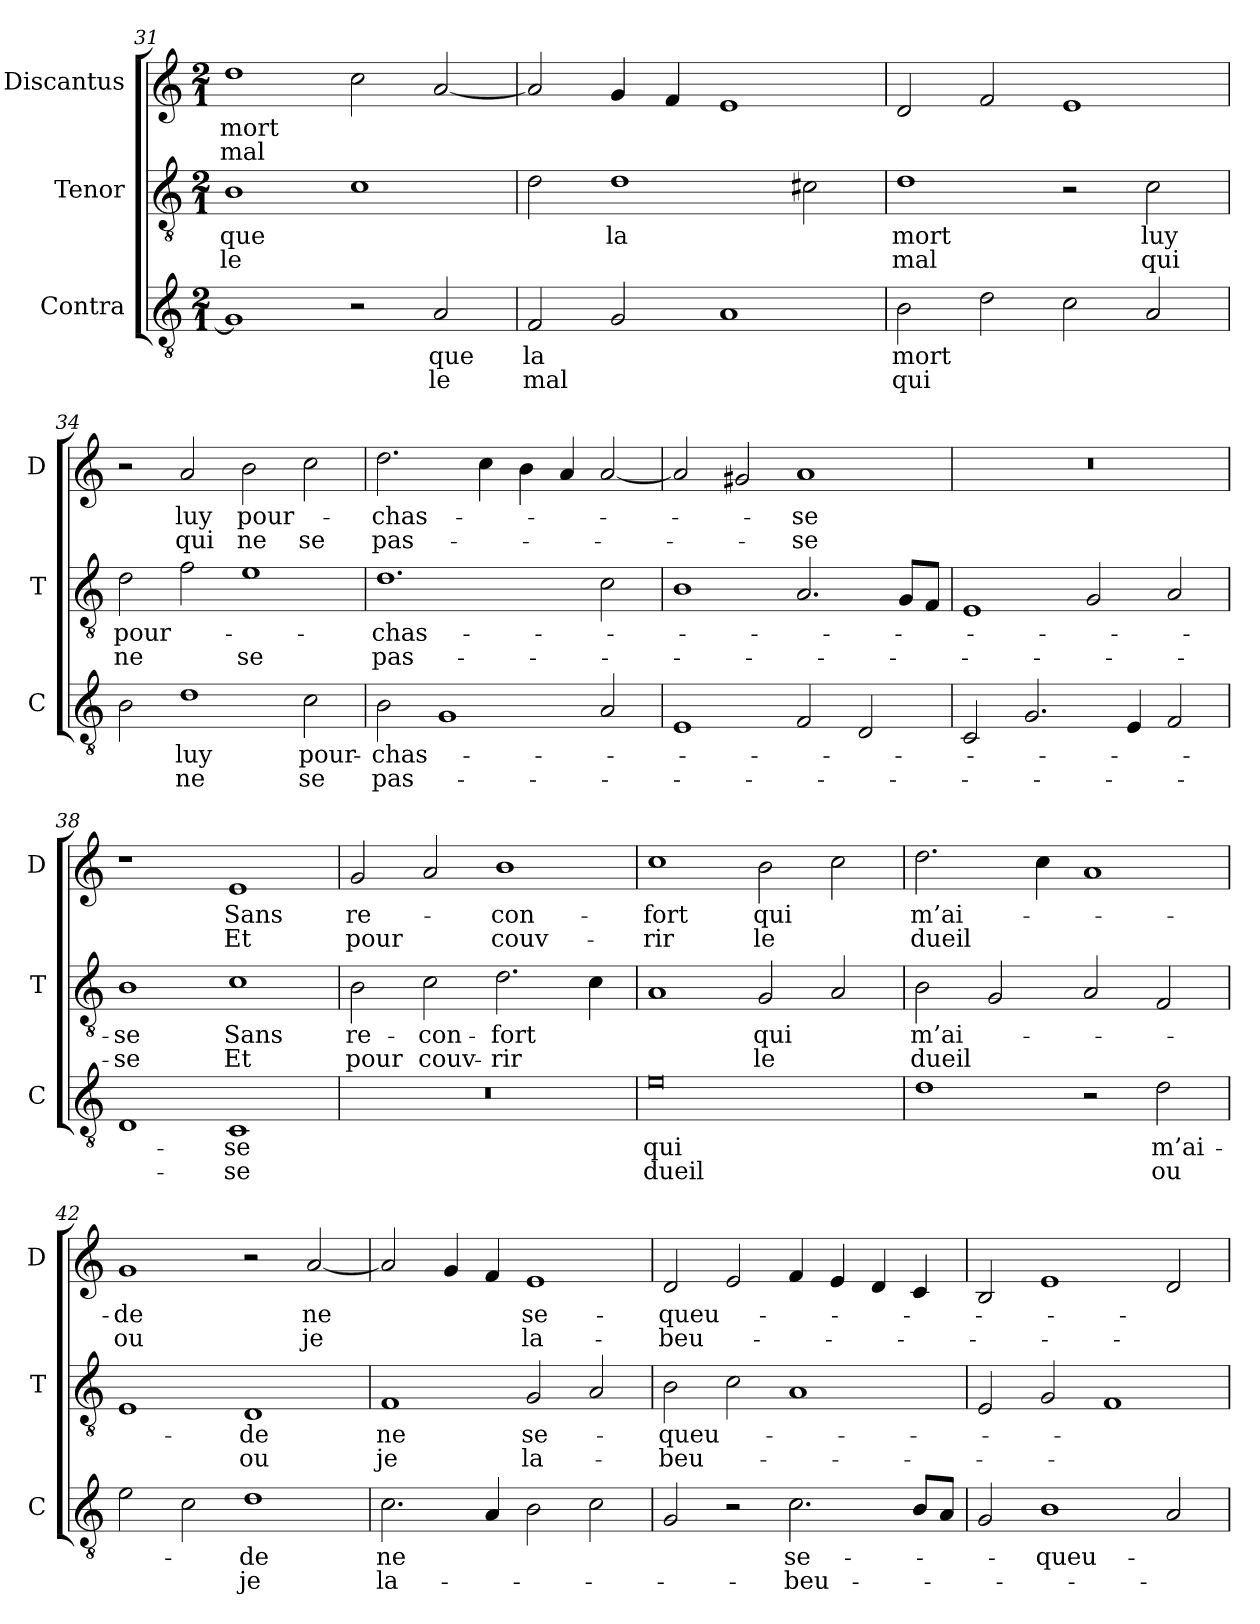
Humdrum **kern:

**kern	**text	**text	**kern	**text	**text	**kern	**text	**text
*part3	*part3	*part3	*part2	*part2	*part2	*part1	*part1	*part1
*staff3	*staff3	*staff3	*staff2	*staff2	*staff2	*staff1	*staff1	*staff1
*I"Contra	*	*	*I"Tenor	*	*	*I"Discantus	*	*
*I'C	*	*	*I'T	*	*	*I'D	*	*
*clefGv2	*	*	*clefGv2	*	*	*clefG2	*	*
*k[]	*	*	*k[]	*	*	*k[]	*	*
*M2/1	*	*	*M2/1	*	*	*M2/1	*	*
=31	=31	=31	=31	=31	=31	=31	=31	=31
1G]	.	.	1B	que	le	1dd	mort	mal
2r	.	.	1c	.	.	2cc\	.	.
2A/	que	le	.	.	.	[2a/	.	.
=32	=32	=32	=32	=32	=32	=32	=32	=32
2F/	la	mal	2d\	.	.	2a/]	.	.
2G/	.	.	1d	la	.	4g/	.	.
.	.	.	.	.	.	4f/	.	.
1A	.	.	.	.	.	1e	.	.
.	.	.	2c#X\	.	.	.	.	.
=33	=33	=33	=33	=33	=33	=33	=33	=33
2B\	mort	qui	1d	mort	mal	2d/	.	.
2d\	.	.	.	.	.	2f/	.	.
2c\	.	.	2r	.	.	1e	.	.
2A/	.	.	2c\	luy	qui	.	.	.
=34	=34	=34	=34	=34	=34	=34	=34	=34
2B\	.	.	2d\	pour-	ne	2r	.	.
1d	luy	ne	2f\	.	.	2a/	luy	qui
.	.	.	1e	.	se	2b\	pour-	ne
2c\	pour-	se	.	.	.	2cc\	.	se
=35	=35	=35	=35	=35	=35	=35	=35	=35
2B\	-chas-	pas-	1.d	-chas-	pas-	2.dd\	-chas-	pas-
1G	.	.	.	.	.	.	.	.
.	.	.	.	.	.	4cc\	.	.
.	.	.	.	.	.	4b\	.	.
.	.	.	.	.	.	4a/	.	.
2A/	.	.	2c\	.	.	[2a/	.	.
=36	=36	=36	=36	=36	=36	=36	=36	=36
1E	.	.	1B	.	.	2a/]	.	.
.	.	.	.	.	.	2g#X/	.	.
2F/	.	.	2.A/	.	.	1a	-se	-se
2D/	.	.	.	.	.	.	.	.
.	.	.	8G/L	.	.	.	.	.
.	.	.	8F/J	.	.	.	.	.
=37	=37	=37	=37	=37	=37	=37	=37	=37
2C/	.	.	1E	.	.	0r	.	.
2.G/	.	.	.	.	.	.	.	.
.	.	.	2G/	.	.	.	.	.
4E/	.	.	.	.	.	.	.	.
2F/	.	.	2A/	.	.	.	.	.
=38	=38	=38	=38	=38	=38	=38	=38	=38
1D	.	.	1B	-se	-se	1r	.	.
1C	-se	-se	1c	Sans	Et	1e	Sans	Et
=39	=39	=39	=39	=39	=39	=39	=39	=39
0r	.	.	2B\	re-	pour	2g/	re-	pour
.	.	.	2c\	-con-	couv-	2a/	.	.
.	.	.	2.d\	-fort	-rir	1b	-con-	couv-
.	.	.	4c\	.	.	.	.	.
=40	=40	=40	=40	=40	=40	=40	=40	=40
0e	qui	dueil	1A	.	.	1cc	-fort	-rir
.	.	.	2G/	qui	le	2b\	qui	le
.	.	.	2A/	.	.	2cc\	.	.
=41	=41	=41	=41	=41	=41	=41	=41	=41
1d	.	.	2B\	m’ai-	dueil	2.dd\	m’ai-	dueil
.	.	.	2G/	.	.	.	.	.
.	.	.	.	.	.	4cc\	.	.
2r	.	.	2A/	.	.	1a	.	.
2d\	m’ai-	ou	2F/	.	.	.	.	.
=42	=42	=42	=42	=42	=42	=42	=42	=42
2e\	.	.	1E	.	.	1g	-de	ou
2c\	.	.	.	.	.	.	.	.
1d	-de	je	1D	-de	ou	2r	.	.
.	.	.	.	.	.	[2a/	ne	je
=43	=43	=43	=43	=43	=43	=43	=43	=43
2.c\	ne	la-	1F	ne	je	2a/]	.	.
.	.	.	.	.	.	4g/	.	.
4A/	.	.	.	.	.	4f/	.	.
2B\	.	.	2G/	se-	la-	1e	se-	la-
2c\	.	.	2A/	.	.	.	.	.
=44	=44	=44	=44	=44	=44	=44	=44	=44
2G/	.	.	2B\	-queu-	-beu-	2d/	-queu-	-beu-
2r	.	.	2c\	.	.	2e/	.	.
2.c\	se-	-beu-	1A	.	.	4f/	.	.
.	.	.	.	.	.	4e/	.	.
.	.	.	.	.	.	4d/	.	.
8B/L	.	.	.	.	.	4c/	.	.
8A/J	.	.	.	.	.	.	.	.
=45	=45	=45	=45	=45	=45	=45	=45	=45
2G/	.	.	2E/	.	.	2B/	.	.
1B	-queu-	.	2G/	.	.	1e	.	.
.	.	.	1F	.	.	.	.	.
2A/	.	.	.	.	.	2d/	.	.
=	=	=	=	=	=	=	=	=
*-	*-	*-	*-	*-	*-	*-	*-	*-
